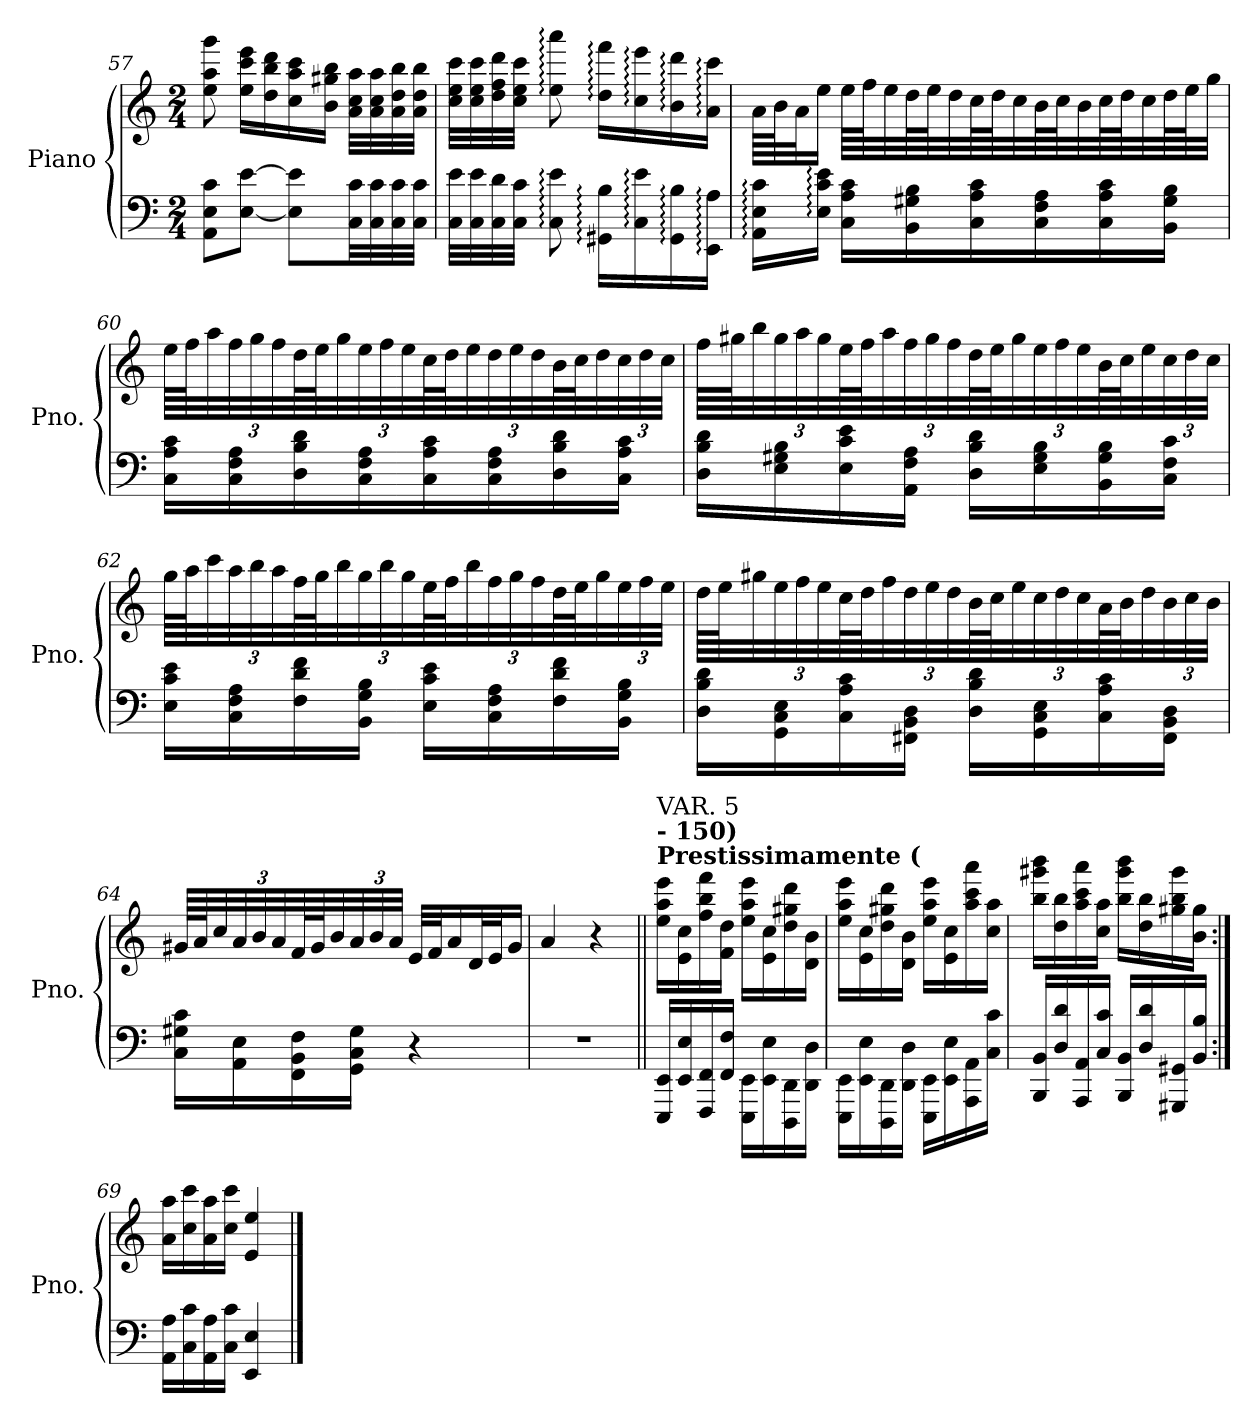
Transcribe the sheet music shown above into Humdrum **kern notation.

**kern	**kern
*part1	*part1
*staff2	*staff1
*I"Piano	*
*I'Pno.	*
*clefF4	*clefG2
*k[]	*k[]
*M2/4	*M2/4
=57	=57
8AA\ 8E\ 8c\L	8ee\ 8aa\ 8ggg\
[8E\ [8e\J	16ee\ 16ccc\ 16eee\LL
.	16dd\ 16bb\ 16ddd\
8E\] 8e\]L	16cc\ 16aa\ 16ccc\
.	16b\ 16gg#X\ 16bb\JJ
32C\ 32c\LL	32a\ 32cc\ 32aa\LLL
32C\ 32c\	32a\ 32cc\ 32aa\
32C\ 32c\	32a\ 32dd\ 32bb\
32C\ 32c\JJJ	32a\ 32dd\ 32bb\JJJ
!!LO:LB:g=z
=58	=58
32C\ 32e\LLL	32cc\ 32ee\ 32ccc\LLL
32C\ 32e\	32cc\ 32ee\ 32ccc\
32C\ 32d\	32dd\ 32ff\ 32ddd\
32C\ 32c\JJJ	32cc\ 32ee\ 32ccc\JJJ
8C\: 8e\:	8ee\: 8aaa\:
16GG#X\: 16B\:LL	16dd\: 16fff\:LL
16C\: 16e\:	16cc\: 16eee\:
16GG#\: 16B\:	16b\: 16ddd\:
16EE\: 16A\:JJ	16a\: 16ccc\:JJ
=59	=59
16AA\: 16E\: 16c\:LL	64a\LLLL
.	64b\J
.	32a\J
16E\: 16c\: 16e\:JJ	16ee\JJ
16C\ 16A\ 16c\LL	64ee\LLLL
.	64ff\J
.	32ee\
16BB\ 16G#X\ 16B\	64dd\L
.	64ee\J
.	32dd\
16C\ 16A\ 16c\	64cc\L
.	64dd\J
.	32cc\
16C\ 16F\ 16A\	64b\L
.	64cc\J
.	32b\
16C\ 16A\ 16c\	64cc\L
.	64dd\J
.	32cc\
16BB\ 16G#\ 16B\JJ	64dd\L
.	64ee\J
.	32gg\JJJ
!!LO:LB:g=z
=60	=60
16C\ 16A\ 16c\LL	64ee\LLLL
.	64ff\J
.	32aa\
*	*Xbrackettup
16C\ 16F\ 16A\	48ff\
.	48gg\
.	48ff\
16D\ 16B\ 16d\	64dd\L
.	64ee\J
.	32gg\
16C\ 16F\ 16A\	48ee\
.	48ff\
.	48ee\
16C\ 16A\ 16c\	64cc\L
.	64dd\J
.	32ee\
16C\ 16F\ 16A\	48dd\
.	48ee\
.	48dd\
16D\ 16B\ 16d\	64b\L
.	64cc\J
.	32dd\
16C\ 16A\ 16c\JJ	48cc\
.	48dd\
.	48cc\JJJ
=61	=61
16D\ 16B\ 16d\LL	64ff\LLLL
.	64gg#X\J
.	32bb\
16E\ 16G#X\ 16B\	48gg#\
.	48aa\
.	48gg#\
16E\ 16c\ 16e\	64ee\L
.	64ff\J
.	32aa\
16AA\ 16F\ 16A\JJ	48ff\
.	48gg#\
.	48ff\
16D\ 16B\ 16d\LL	64dd\L
.	64ee\J
.	32gg#\
16E\ 16G#\ 16B\	48ee\
.	48ff\
.	48ee\
16BB\ 16G#\ 16B\	64b\L
.	64cc\J
.	32ee\
16C\ 16F\ 16c\JJ	48cc\
.	48dd\
.	48cc\JJJ
!!LO:PB:g=z
=62	=62
16E\ 16c\ 16e\LL	64gg\LLLL
.	64aa\J
.	32ccc\
16C\ 16F\ 16A\	48aa\
.	48bb\
.	48aa\
16F\ 16d\ 16f\	64ff\L
.	64gg\J
.	32bb\
16BB\ 16G\ 16B\JJ	48gg\
.	48bb\
.	48gg\
16E\ 16c\ 16e\LL	64ee\L
.	64ff\J
.	32bb\
16C\ 16F\ 16A\	48ff\
.	48gg\
.	48ff\
16F\ 16d\ 16f\	64dd\L
.	64ee\J
.	32gg\
16BB\ 16G\ 16B\JJ	48ee\
.	48ff\
.	48ee\JJJ
!!LO:LB:g=z
=63	=63
16D\ 16B\ 16d\LL	64dd\LLLL
.	64ee\J
.	32gg#X\
16GG\ 16C\ 16E\	48ee\
.	48ff\
.	48ee\
16C\ 16A\ 16c\	64cc\L
.	64dd\J
.	32ff\
16FF#X\ 16BB\ 16D\JJ	48dd\
.	48ee\
.	48dd\
16D\ 16B\ 16d\LL	64b\L
.	64cc\J
.	32ee\
16GG\ 16C\ 16E\	48cc\
.	48dd\
.	48cc\
16C\ 16A\ 16c\	64a\L
.	64b\J
.	32dd\
16FF#\ 16BB\ 16D\JJ	48b\
.	48cc\
.	48b\JJJ
=64	=64
16C\ 16G#X\ 16c\LL	64g#X/LLLL
.	64a/J
.	32cc/
16AA\ 16E\	48a/
.	48b/
.	48a/
16FF\ 16BB\ 16F\	64f/L
.	64g#/J
.	32b/
16GG\ 16C\ 16G#\JJ	48a/
.	48b/
.	48a/JJJ
4r	32e/LLL
.	32f/J
.	16a/
.	32d/L
.	32e/J
.	16g#/JJ
=65	=65
2r	4a/
.	4r
!!LO:LB:g=z
=66||	=66||
*	*MM70
!	!LO:TX:a:B:t=Prestissimamente (
!	!LO:TX:a:B:t=- 150)
!	!LO:TX:a:t=VAR. 5
16EEE/ 16EE/LL	16ee\ 16aa\ 16eee\LL
16EE/ 16E/	16e\ 16cc\
16FFF/ 16FF/	16ff\ 16bb\ 16fff\
16FF/ 16F/JJ	16f\ 16dd\JJ
16EEE\ 16EE\LL	16ee\ 16aa\ 16eee\LL
16EE\ 16E\	16e\ 16cc\
16DDD\ 16DD\	16dd\ 16gg#X\ 16ddd\
16DD\ 16D\JJ	16d\ 16b\JJ
=67	=67
16EEE\ 16EE\LL	16ee\ 16aa\ 16eee\LL
16EE\ 16E\	16e\ 16cc\
16DDD\ 16DD\	16dd\ 16gg#X\ 16ddd\
16DD\ 16D\JJ	16d\ 16b\JJ
16EEE\ 16EE\LL	16ee\ 16aa\ 16eee\LL
16EE\ 16E\	16e\ 16cc\
16AAA\ 16AA\	16aa\ 16ccc\ 16aaa\
16C\ 16c\JJ	16cc\ 16aa\JJ
=68	=68
16BBB/ 16BB/LL	16bb\ 16ggg#X\ 16bbb\LL
16D/ 16d/	16dd\ 16bb\
16AAA/ 16AA/	16aa\ 16ccc\ 16aaa\
16C/ 16c/JJ	16cc\ 16aa\JJ
16BBB/ 16BB/LL	16bb\ 16ggg#\ 16bbb\LL
16D/ 16d/	16dd\ 16bb\
16GGG#X/ 16GG#X/	16gg#X\ 16bb\ 16ggg#\
16BB/ 16B/JJ	16b\ 16gg#\JJ
=69:|!	=69:|!
16AA\ 16A\LL	16a\ 16aa\LL
16C\ 16c\	16cc\ 16ccc\
16AA\ 16A\	16a\ 16aa\
16C\ 16c\JJ	16cc\ 16ccc\JJ
4EE/ 4E/	4e/ 4ee/
==	==
*-	*-
